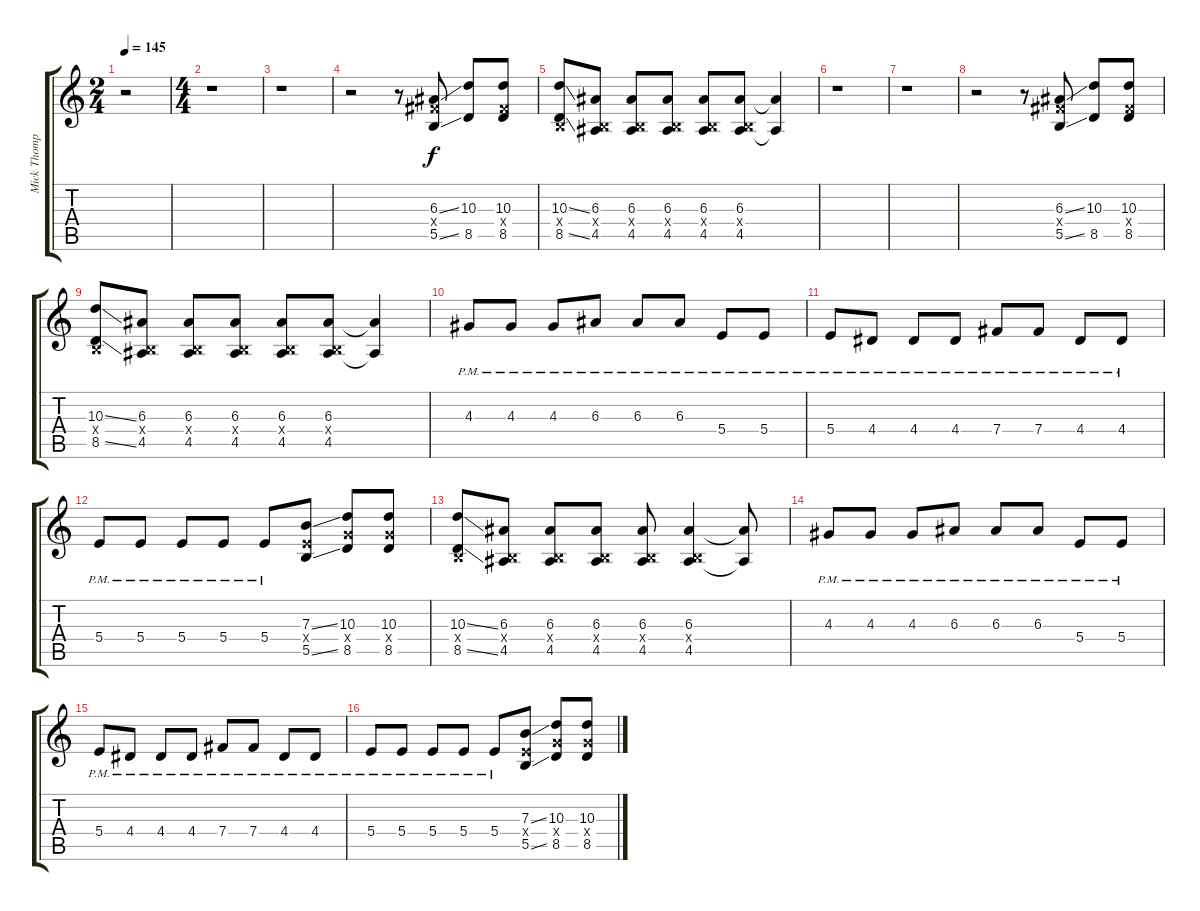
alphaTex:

\track ("Mick Thompson" "Mick Thomp") {instrument distortionguitar}
\staff {score tabs}
\tuning (Db4 Ab3 E3 B2 Gb2 B1) {hide}
\ts (2 4)
\tempo 145
\clef g2
\ks c
r.2{dy f} |
\ts (4 4)
r.1 |
r.1 |
r.2 r.8 (6.3{ss} 7.4{x} 5.5{ss}).8 (10.3 8.5).8 (10.3 7.4{x} 8.5).8 |
(10.3{ss} 0.4{x} 8.5{ss}).8 (6.3 0.4{x} 4.5).8 (6.3 0.4{x} 4.5).8 (6.3 0.4{x} 4.5).8 (6.3 0.4{x} 4.5).8 (6.3 0.4{x} 4.5).8 (6.3{t} 4.5{t}).4 |
r.1 |
r.1 |
r.2 r.8 (6.3{ss} 7.4{x} 5.5{ss}).8 (10.3 8.5).8 (10.3 7.4{x} 8.5).8 |
(10.3{ss} 0.4{x} 8.5{ss}).8 (6.3 0.4{x} 4.5).8 (6.3 0.4{x} 4.5).8 (6.3 0.4{x} 4.5).8 (6.3 0.4{x} 4.5).8 (6.3 0.4{x} 4.5).8 (6.3{t} 4.5{t}).4 |
4.3{pm}.8 4.3{pm}.8 4.3{pm}.8 6.3{pm}.8 6.3{pm}.8 6.3{pm}.8 5.4{pm}.8 5.4{pm}.8 |
5.4{pm}.8 4.4{pm}.8 4.4{pm}.8 4.4{pm}.8 7.4{pm}.8 7.4{pm}.8 4.4{pm}.8 4.4{pm}.8 |
5.4{pm}.8 5.4{pm}.8 5.4{pm}.8 5.4{pm}.8 5.4{pm}.8 (7.3{ss} 5.4{x} 5.5{ss}).8 (10.3 8.4{x} 8.5).8 (10.3 8.4{x} 8.5).8 |
(10.3{ss} 0.4{x} 8.5{ss}).8 (6.3 0.4{x} 4.5).8 (6.3 0.4{x} 4.5).8 (6.3 0.4{x} 4.5).8 (6.3 0.4{x} 4.5).8 (6.3 0.4{x} 4.5).4 (6.3{t} 4.5{t}).8 |
4.3{pm}.8 4.3{pm}.8 4.3{pm}.8 6.3{pm}.8 6.3{pm}.8 6.3{pm}.8 5.4{pm}.8 5.4{pm}.8 |
5.4{pm}.8 4.4{pm}.8 4.4{pm}.8 4.4{pm}.8 7.4{pm}.8 7.4{pm}.8 4.4{pm}.8 4.4{pm}.8 |
5.4{pm}.8 5.4{pm}.8 5.4{pm}.8 5.4{pm}.8 5.4{pm}.8 (7.3{ss} 5.4{x} 5.5{ss}).8 (10.3 8.4{x} 8.5).8 (10.3 8.4{x} 8.5).8
